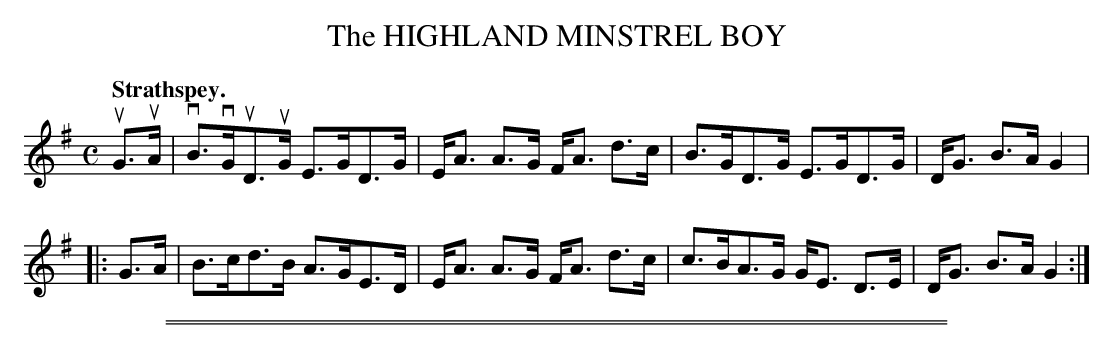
X:1
T: The HIGHLAND MINSTREL BOY
Q:"Strathspey."
M: C
L: 1/16
K: G
uG3uA |\
vB3vGuD3uG E3GD3G | EA3 A3G FA3 d3c |\
B3GD3G E3GD3G | DG3 B3A G4 |
|: G3A |\
B3cd3B A3GE3D | EA3 A3G FA3 d3c |\
c3BA3G GE3 D3E | DG3 B3A G4 :|
